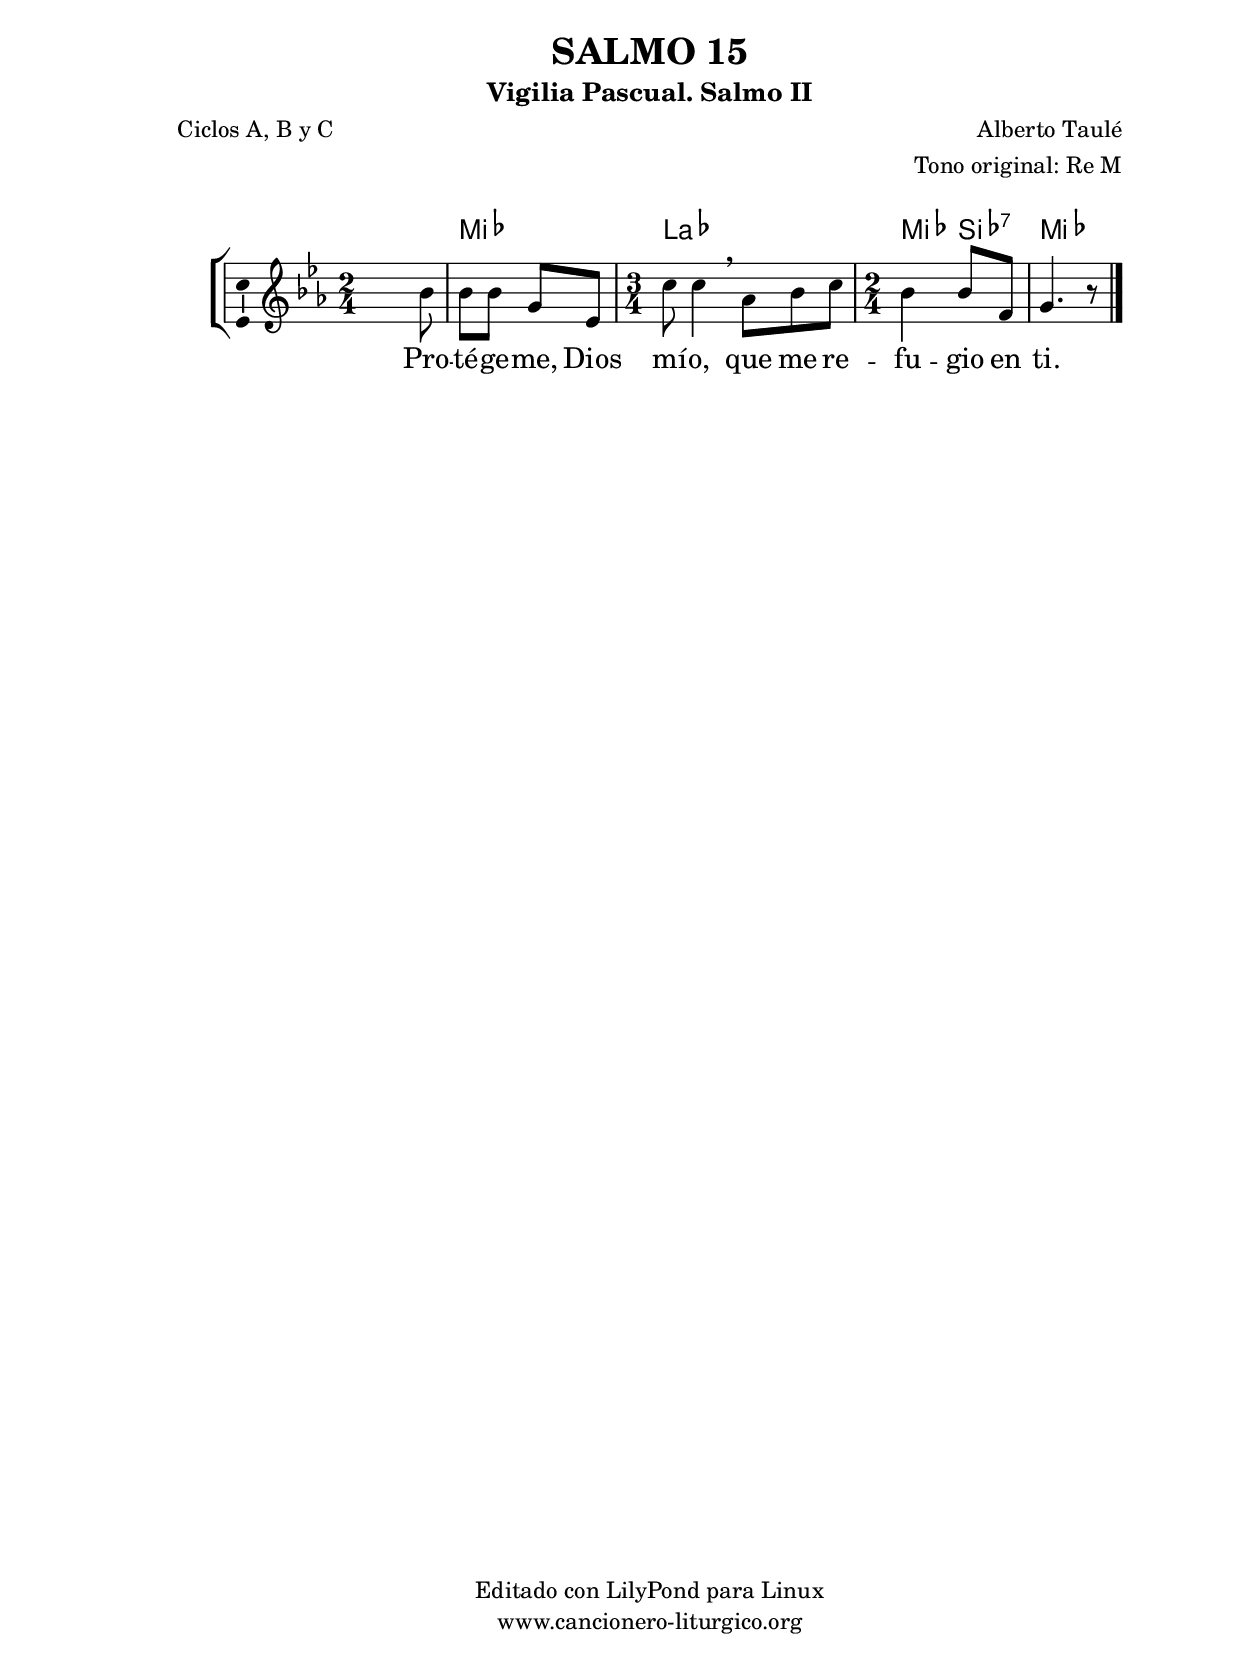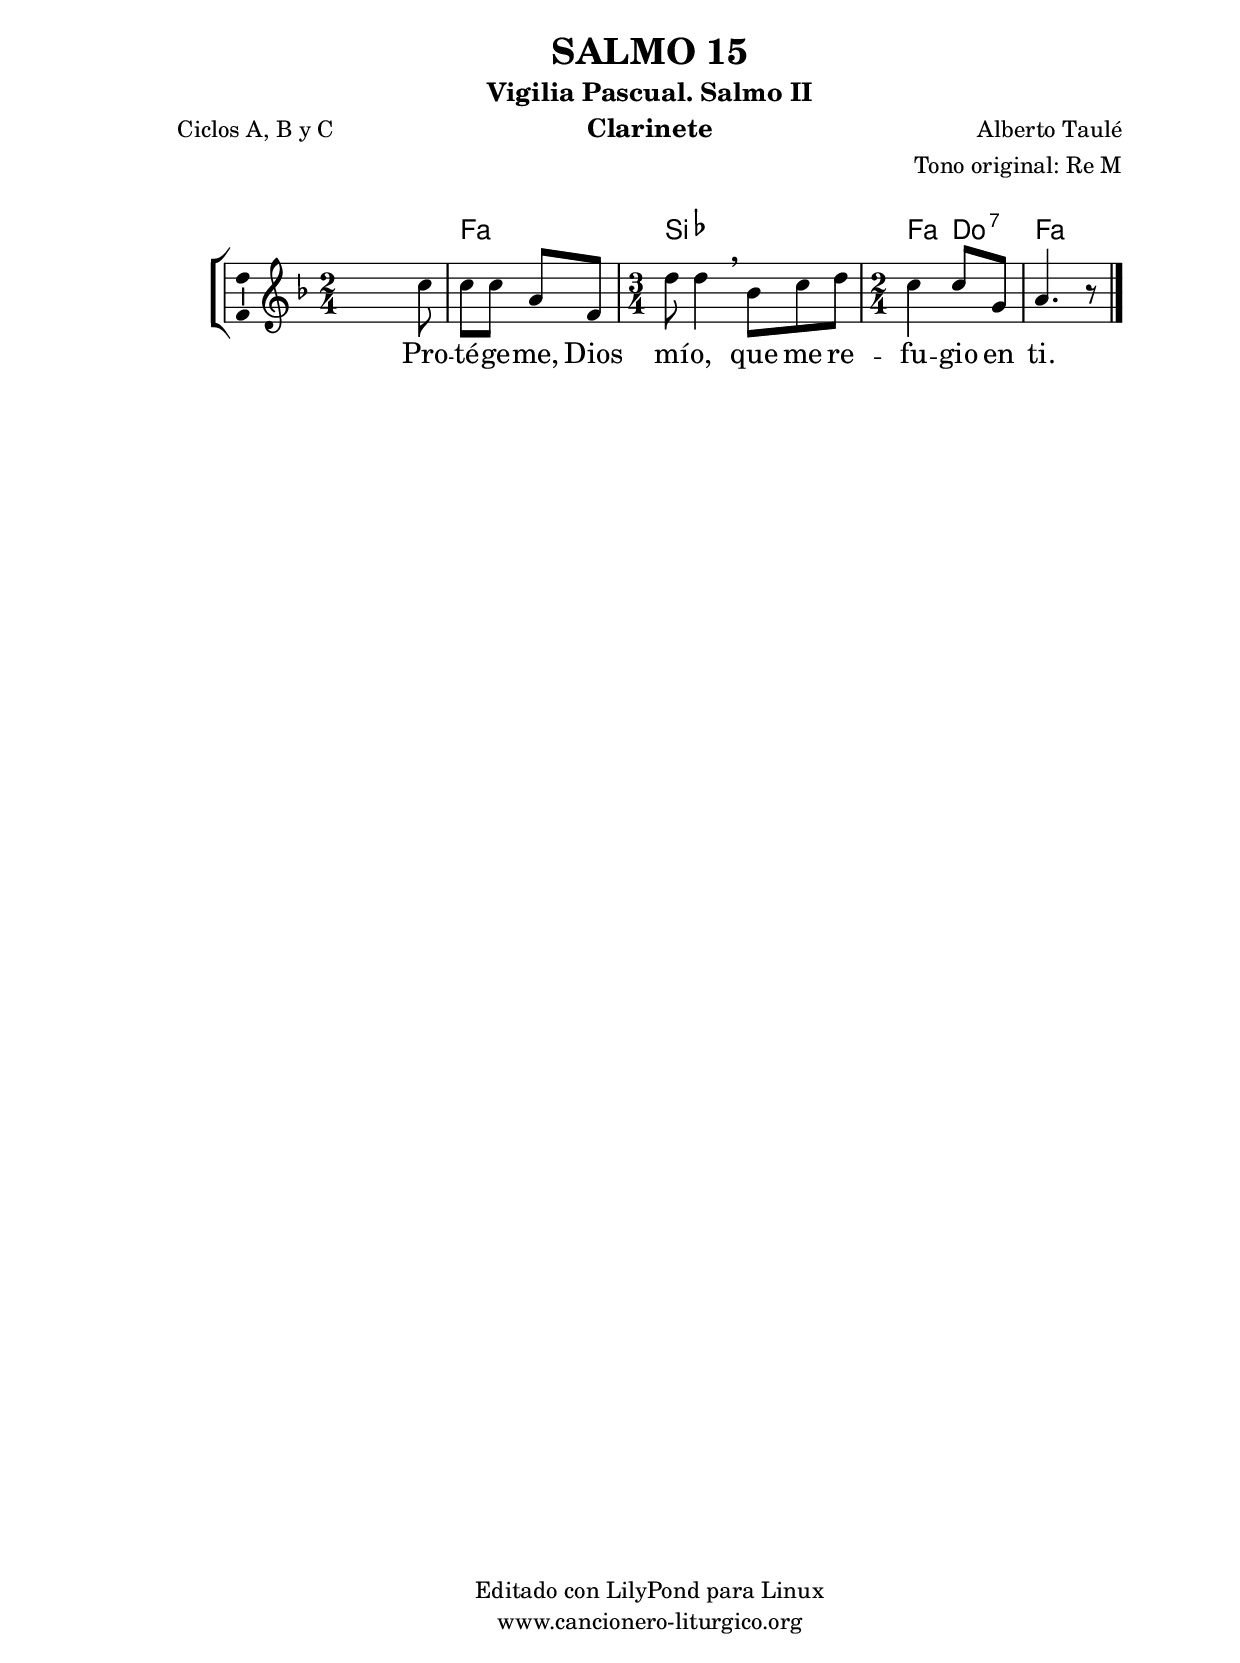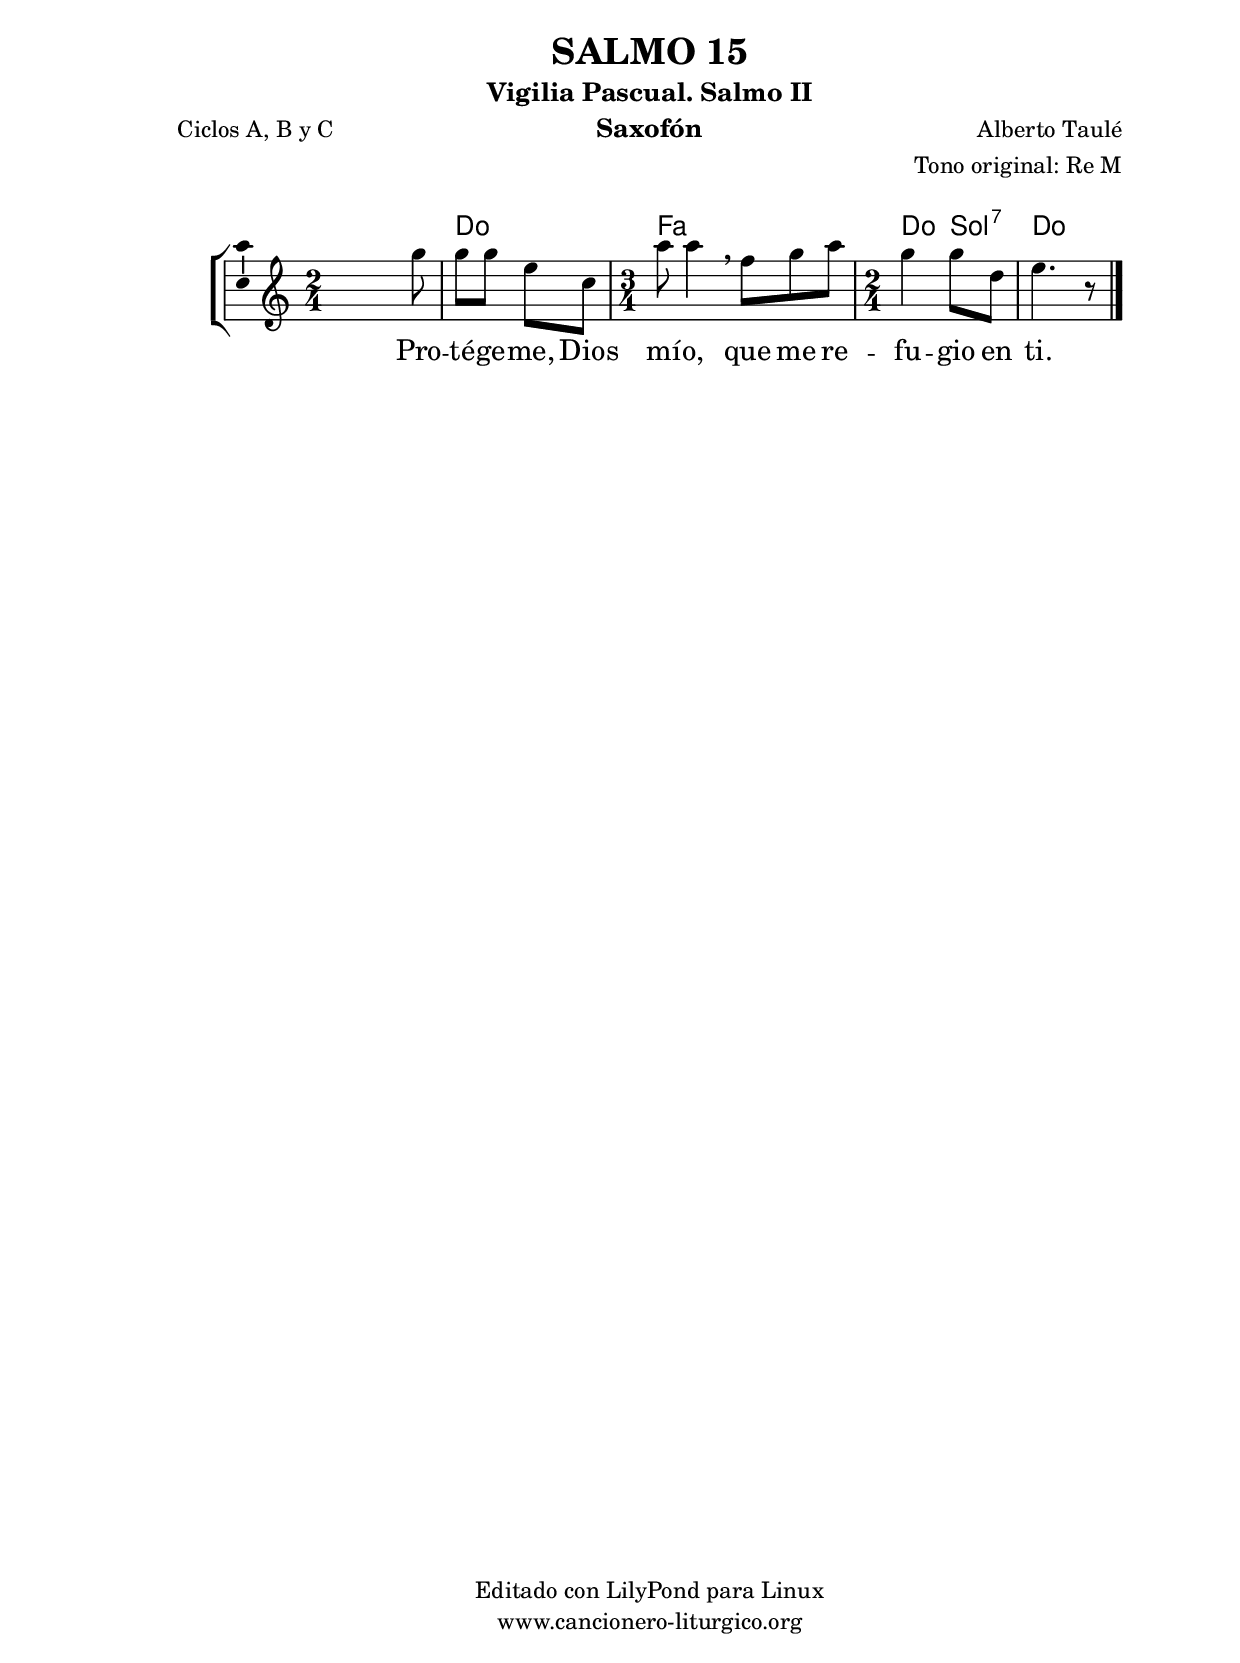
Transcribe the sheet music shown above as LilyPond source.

%
%para convertir .midi en .wav:
%timidity filename.midi -Ow -o finename.wav
%
%
%Para convertir de .wav a .mp3:
%lame -h -m j filename.wav
%
%
%para escuchar el midi:
%timidity nombrefichero.midi
%


%versión de lilypond para la que se ha escrito esta partitura:
\version "2.16.0"

	%Tamaño papel
	#(set-default-paper-size "a4")
	%Tamaño partitura
	#(set-global-staff-size 20)
	%No responde al pulsar sobre una nota
	#(ly:set-option 'point-and-click #f)

%parámetros del encabezamiento:
\header {
	title = "SALMO 15"
	subtitle = "Vigilia Pascual. Salmo II"
	composer = "Alberto Taulé"
	poet = "Ciclos A, B y C"
	meter = ""
	arranger = "Tono original: Re M"
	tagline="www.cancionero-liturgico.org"
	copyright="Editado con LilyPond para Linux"
	tiempo = "Pascua"
	usos = "Salmo"
	letra = "Protégeme, Dios mío, que me refugio en ti."
	}

%parámetros asociados al papel:
\paper  {
	oddHeaderMarkup = \markup {\fill-line { \on-the-fly #not-first-page \fromproperty #'header:title \on-the-fly #not-first-page \fromproperty #'header:composer }}
	evenHeaderMarkup = \markup {\fill-line { \fromproperty #'header:composer \fromproperty #'header:title }}
	#(set-paper-size "a4")
	print-page-number = ##f
	first-page-number = 1
	print-first-page-number = ##f
%	head-separation = 3.0 \cm
	top-margin = 2.0 \cm
	bottom-margin = 0.5\cm
%%%	bottom-margin = -1.0\cm
	left-margin = 3.0 \cm
	line-width = 16.0 \cm 
	indent = 8\mm
	interscoreline = 2.\mm
	between-system-space = 15\mm
%	para que las partituras no llenen la hoja:
	ragged-bottom = ##t
%	idem para la última hoja:
	ragged-last-bottom = ##f
%	para que las partituras llenen el ancho del papel:
	ragged-last = ##f
	after-title-space = 2.5 \cm
%page-count=1
%system-count=8

	%Flexible Vertical Spacing
%	markup-markup-spacing =
%	#'((basic-distance . 15) (minimum-distance . 15) (padding . 3))
	markup-system-spacing =
	#'((basic-distance . 15) (minimum-distance . 15) (padding . 3))
	system-system-spacing =
	#'((basic-distance . 15) (minimum-distance . 15) (padding . 3))
	score-system-spacing =
	#'((basic-distance . 15) (minimum-distance . 15) (padding . 5))
%	top-system-spacing = % header
%	#'((basic-distance . 8) (minimum-distance . 0) (padding . 3))
%	top-markup-spacing =
%	#'((basic-distance . 20) (minimum-distance . 20) (padding . 3))
	last-bottom-spacing = % footer
	#'((basic-distance . 5) (minimum-distance . 5) (padding . 3))
%	score-markup-spacing =
%	#'((basic-distance . 16) (minimum-distance . 13) (padding . 3))

	}


%parámetros que afectan a toda la partitura:
global =  {
	%clave de sol (G):
	\clef G
	%armadura:
	\transpose d ees
	\key d \major
	\tempo 4=100
	\set Score.tempoHideNote = ##t
	}


acordes = {
	\italianChords
	\chordmode {
	\transpose d ees
{

s2
d2 g2. d4 a:7 d2

	}
	}
}

melodia = 
	\transpose d ees
{
	\relative c''{
	\time 2/4

s4 s8 a8
a8 a fis d
	\time 3/4
b'8 b4 \breathe g8 a b
	\time 2/4
a4 a8 e
fis4. r8

	\bar "|."
	}
	}


texto = \lyricmode {
Pro -- té -- ge -- me, Dios mí -- o, que me re -- fu -- gio en ti.
	}


acordesStaff = \context ChordNames = acordesStaff <<
	\set chordChanges = ##t
	\acordes
	>>


vozStaff = \context Voice = vozStaff
\with {\consists "Ambitus_engraver"}
<<
%	\set Staff.instrumentName = ""
%	\set Staff.shortInstrumentName = ""
%	\set Staff.midiInstrument = #"clarinet"
%	\set Staff.midiInstrument = #"cello"
%	\set Staff.midiInstrument = #"flute"
	\set Staff.midiInstrument = #"electric guitar (jazz)"
%	\set Staff.midiInstrument = #"english horn"
%	\set Staff.midiInstrument = #"violin"
%	\set Staff.midiInstrument = #"glockenspiel"
	\set Staff.midiMinimumVolume = #0.7
	\set Staff.midiMaximumVolume = #0.9
	\global
	\melodia
	>>


textoStaff = \context Lyrics = textoStaff <<
	\lyricsto vozStaff \texto
	>>

\book {
	\score {
		\context ChoirStaff {
			\override StaffGroup.SystemStartBracket #'collapse-height = #1
			\override Score.SystemStartBar #'collapse-height = #1
			<<
			\acordesStaff
			\vozStaff
			\textoStaff
			>>
			}
		\layout {
	    		\context {
				\Lyrics
				\override LyricText #'font-size = #2
				}
	   		 \context {
				\Score
				%fontSize = #3
				\override StaffSymbol #'staff-space = #(magstep +3)
				%\override Beam #'thickness = #0.55
				%\override SpacingSpanner #'spacing-increment = #1.0
				%\override Slur #'height-limit = #1.5
				}
			}
		}
	\score {
		\unfoldRepeats
		\context ChoirStaff {
			<<
			\acordesStaff
			\vozStaff
			>>
			}
		\midi {
	  		\context {
	  			\Score
				tempoWholesPerMinute = #(ly:make-moment 70 4)
				}
			}
		}
	}

%Partitura para clarinete
#(define output-suffix "C")
\book {
	\header{
		instrument = "Clarinete"
		}
	\score {
		\context ChoirStaff {
			\override StaffGroup.SystemStartBracket #'collapse-height = #1
			\override Score.SystemStartBar #'collapse-height = #1
\transpose c d
			<<
			\acordesStaff
			\vozStaff
			\textoStaff
			>>
			}
		\layout {
	    		\context {
				\Lyrics
				\override LyricText #'font-size = #2
				}
	   		 \context {
				\Score
				%fontSize = #3
				\override StaffSymbol #'staff-space = #(magstep +3)
				%\override Beam #'thickness = #0.55
				%\override SpacingSpanner #'spacing-increment = #1.0
				%\override Slur #'height-limit = #1.5
				}
			}
		}
	}

%Partitura para saxofón
#(define output-suffix "S")
\book {
	\header{
		instrument = "Saxofón"
		}
	\score {
		\context ChoirStaff {
			\override StaffGroup.SystemStartBracket #'collapse-height = #1
			\override Score.SystemStartBar #'collapse-height = #1
\transpose c a
			<<
			\acordesStaff
			\vozStaff
			\textoStaff
			>>
			}
		\layout {
	    		\context {
				\Lyrics
				\override LyricText #'font-size = #2
				}
	   		 \context {
				\Score
				%fontSize = #3
				\override StaffSymbol #'staff-space = #(magstep +3)
				%\override Beam #'thickness = #0.55
				%\override SpacingSpanner #'spacing-increment = #1.0
				%\override Slur #'height-limit = #1.5
				}
			}
		}
	}

